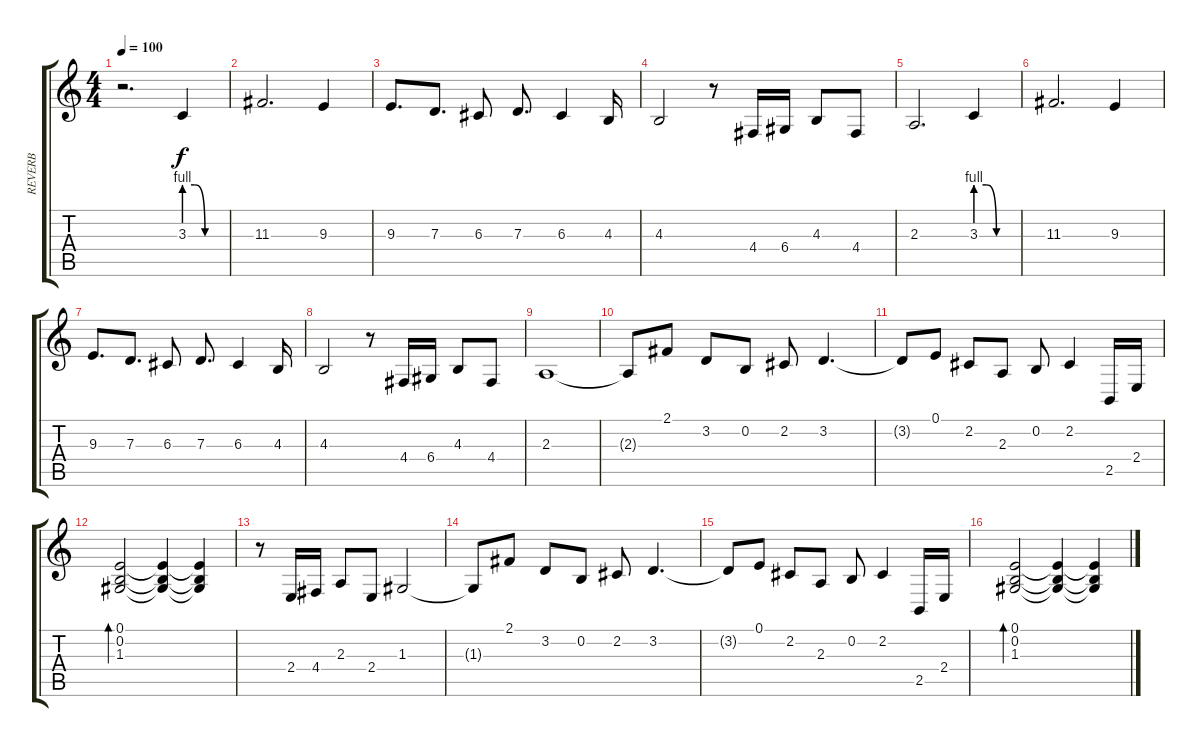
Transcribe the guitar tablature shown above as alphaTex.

\track ("REVERB" "REVERB") {instrument fx6goblins}
\staff {score tabs}
\tuning (E4 B3 G3 D3 A2 E2) {hide}
\ts (4 4)
\tempo 100
\clef g2
\ks c
r.2{d dy f} 3.3{be (custom 0 4 15 4 30 0 60 0)}.4 |
11.3.2{d} 9.3.4 |
9.3.8{d} 7.3.8{d} 6.3.8 7.3.8{d} 6.3.4 4.3.16 |
4.3.2 r.8 4.4.16 6.4.16 4.3.8 4.4.8 |
2.3.2{d} 3.3{be (custom 0 4 15 4 30 0 60 0)}.4 |
11.3.2{d} 9.3.4 |
9.3.8{d} 7.3.8{d} 6.3.8 7.3.8{d} 6.3.4 4.3.16 |
4.3.2 r.8 4.4.16 6.4.16 4.3.8 4.4.8 |
2.3.1 |
2.3{t}.8 2.1.8 3.2.8 0.2.8 2.2.8 3.2.4{d} |
3.2{t}.8 0.1.8 2.2.8 2.3.8 0.2.8 2.2.4 2.5.16 2.4.16 |
(0.1 0.2 1.3).2{bd 480} (0.1{t} 0.2{t} 1.3{t}).4 (0.1{t} 0.2{t} 1.3{t}).4 |
r.8 2.4.16 4.4.16 2.3.8 2.4.8 1.3.2 |
1.3{t}.8 2.1.8 3.2.8 0.2.8 2.2.8 3.2.4{d} |
3.2{t}.8 0.1.8 2.2.8 2.3.8 0.2.8 2.2.4 2.5.16 2.4.16 |
(0.1 0.2 1.3).2{bd 480} (0.1{t} 0.2{t} 1.3{t}).4 (0.1{t} 0.2{t} 1.3{t}).4
